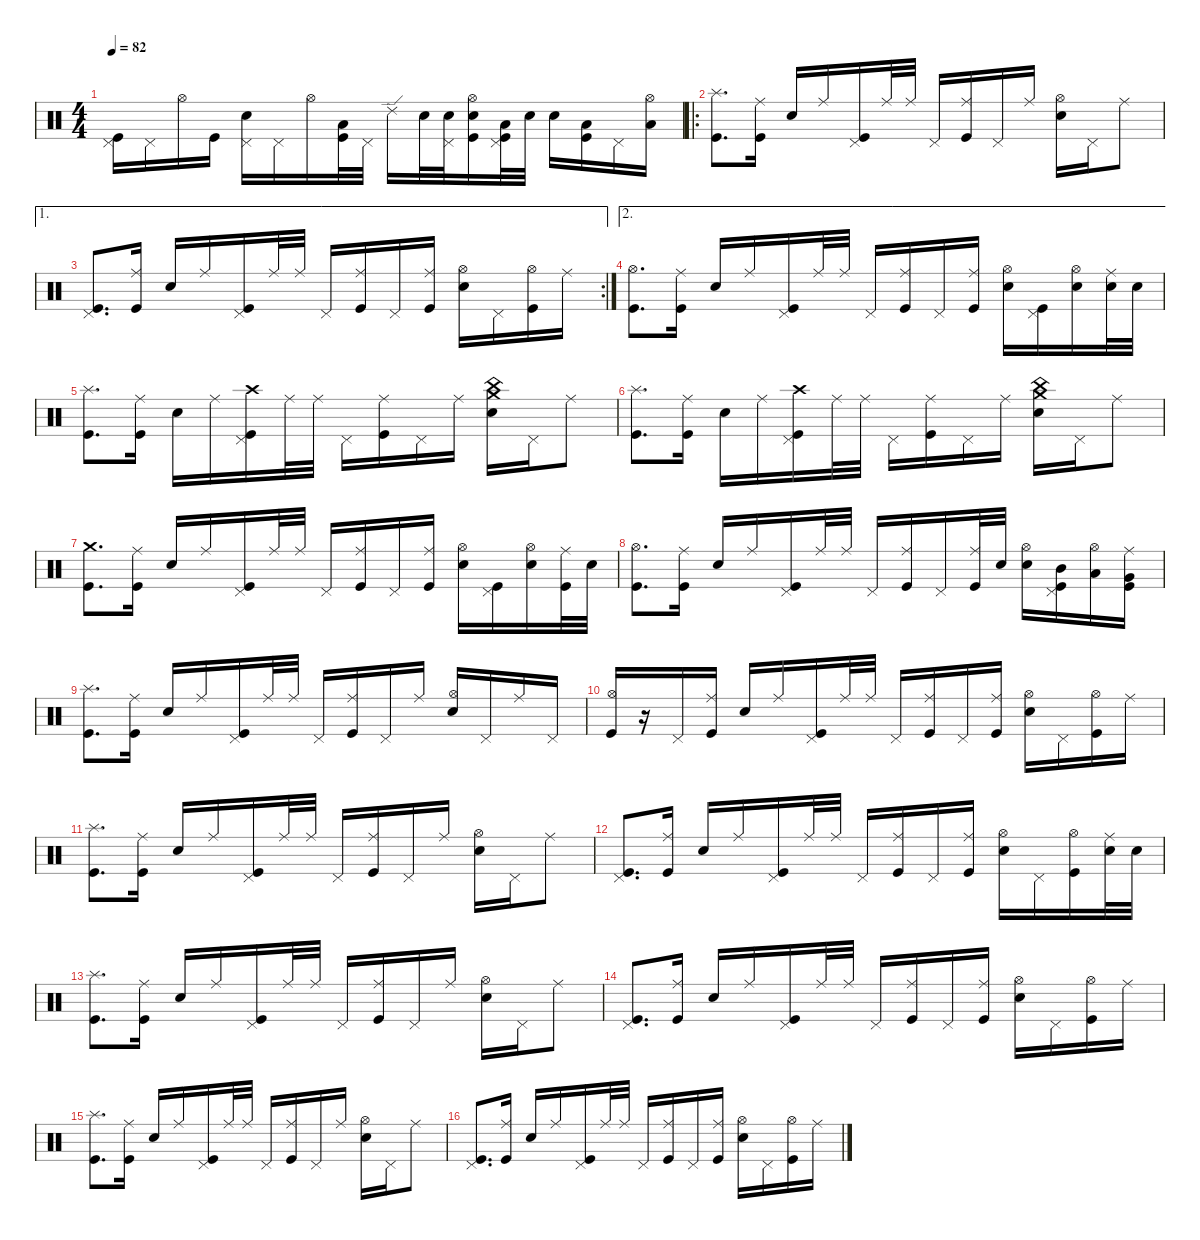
\defaultSystemsLayout 4
\hideDynamics
\bracketExtendMode nobrackets
\singleTrackTrackNamePolicy hidden
\multiTrackTrackNamePolicy hidden
\firstSystemTrackNameMode fullname
\firstSystemTrackNameOrientation horizontal
\otherSystemsTrackNameOrientation horizontal
\track ("Drums" "drm.") {instrument percussion}
\staff {score}
\articulation defaults
\ts (4 4)
\tempo 82
\clef neutral
\ks c
("Pedal Hi-Hat (hit)" "Kick (hit)").16{dy f beam Down} "Pedal Hi-Hat (hit)".16{beam Down} "Hi-Hat (open)".16{beam Down} "Kick (hit)".16{beam Down} ("Pedal Hi-Hat (hit)" "Snare (hit) 2").16{beam Down} "Pedal Hi-Hat (hit)".16{beam Down} "Hi-Hat (open)".16{beam Down} ("Low Tom (hit)" "Kick (hit)").32{dy mf beam Down} "Pedal Hi-Hat (hit)".32{dy p beam Down} "Ride (edge) 2".16{dy f beam Down} "Snare (hit) 2".32{dy mp beam Down} ("Pedal Hi-Hat (hit)" "Snare (hit) 2").32{dy f beam Down} ("Hi-Hat (open)" "Snare (hit) 2" "Kick (hit)").16{beam Down} ("Pedal Hi-Hat (hit)" "Low Tom (hit)" "Kick (hit)").32{beam Down} "Snare (hit) 2".32{dy p beam Down} "Snare (hit) 2".16{dy f beam Down} ("Low Tom (hit)" "Kick (hit)").16{beam Down} "Pedal Hi-Hat (hit)".16{beam Down} ("Hi-Hat (open)" "Low Tom (hit)").16{beam Down} |
\ro
("Splash (hit)" "Kick (hit)").8{d beam Down} ("Ride (middle)" "Kick (hit)").16{beam Down} "Snare (hit) 2".16{beam Up} "Ride (middle)".16{beam Up} ("Pedal Hi-Hat (hit)" "Kick (hit)").16{beam Up} "Ride (middle)".32{dy mp beam Up} "Ride (middle)".32{dy mf beam Up} "Pedal Hi-Hat (hit)".16{dy f beam Up} ("Ride (middle)" "Kick (hit)").16{beam Up} "Pedal Hi-Hat (hit)".16{beam Up} "Ride (middle)".16{beam Up} ("Hi-Hat (open)" "Snare (hit) 2").16{beam Down} "Pedal Hi-Hat (hit)".16{beam Down} "Ride (middle)".8{beam Down} |
\ae 1
\rc 2
("Pedal Hi-Hat (hit)" "Kick (hit)").8{d beam Up} ("Ride (middle)" "Kick (hit)").16{beam Up} "Snare (hit) 2".16{beam Up} "Ride (middle)".16{beam Up} ("Pedal Hi-Hat (hit)" "Kick (hit)").16{beam Up} "Ride (middle)".32{dy mp beam Up} "Ride (middle)".32{dy mf beam Up} "Pedal Hi-Hat (hit)".16{dy f beam Up} ("Ride (middle)" "Kick (hit)").16{beam Up} "Pedal Hi-Hat (hit)".16{beam Up} ("Ride (middle)" "Kick (hit)").16{beam Up} ("Hi-Hat (open)" "Snare (hit) 2").16{beam Down} "Pedal Hi-Hat (hit)".16{beam Down} ("Hi-Hat (open)" "Kick (hit)").16{beam Down} "Ride (middle)".16{beam Down} |
\ae 2
("Hi-Hat (open)" "Kick (hit)").8{d beam Down} ("Ride (middle)" "Kick (hit)").16{beam Down} "Snare (hit) 2".16{beam Up} "Ride (middle)".16{beam Up} ("Pedal Hi-Hat (hit)" "Kick (hit)").16{beam Up} "Ride (middle)".32{dy mp beam Up} "Ride (middle)".32{dy mf beam Up} "Pedal Hi-Hat (hit)".16{dy f beam Up} ("Ride (middle)" "Kick (hit)").16{beam Up} "Pedal Hi-Hat (hit)".16{beam Up} ("Ride (middle)" "Kick (hit)").16{beam Up} ("Hi-Hat (open)" "Snare (hit) 2").16{beam Down} ("Pedal Hi-Hat (hit)" "Kick (hit)").16{beam Down} ("Hi-Hat (open)" "Snare (hit) 2").16{beam Down} ("Ride (middle)" "Snare (hit) 2").32{beam Down} "Snare (hit) 2".32{beam Down} |
("Splash (hit)" "Kick (hit)").8{d beam Down} ("Ride (middle)" "Kick (hit)").16{beam Down} "Snare (hit) 2".16{beam Down} "Ride (middle)".16{beam Down} ("Crash high (hit)" "Pedal Hi-Hat (hit)" "Kick (hit)").16{beam Down} "Ride (middle)".32{dy mp beam Down} "Ride (middle)".32{dy mf beam Down} "Pedal Hi-Hat (hit)".16{dy f beam Down} ("Ride (middle)" "Kick (hit)").16{beam Down} "Pedal Hi-Hat (hit)".16{beam Down} "Ride (middle)".16{beam Down} ("Crash medium (hit)" "China (hit)" "Snare (hit) 2").16{beam Down} "Pedal Hi-Hat (hit)".16{beam Down} "Ride (middle)".8{beam Down} |
("Splash (hit)" "Kick (hit)").8{d beam Down} ("Ride (middle)" "Kick (hit)").16{beam Down} "Snare (hit) 2".16{beam Down} "Ride (middle)".16{beam Down} ("Crash high (hit)" "Pedal Hi-Hat (hit)" "Kick (hit)").16{beam Down} "Ride (middle)".32{dy mp beam Down} "Ride (middle)".32{dy mf beam Down} "Pedal Hi-Hat (hit)".16{dy f beam Down} ("Ride (middle)" "Kick (hit)").16{beam Down} "Pedal Hi-Hat (hit)".16{beam Down} "Ride (middle)".16{beam Down} ("Crash medium (hit)" "China (hit)" "Snare (hit) 2").16{beam Down} "Pedal Hi-Hat (hit)".16{beam Down} "Ride (middle)".8{beam Down} |
("Crash medium (hit)" "Kick (hit)").8{d beam Down} ("Ride (middle)" "Kick (hit)").16{beam Down} "Snare (hit) 2".16{beam Up} "Ride (middle)".16{beam Up} ("Pedal Hi-Hat (hit)" "Kick (hit)").16{beam Up} "Ride (middle)".32{dy mp beam Up} "Ride (middle)".32{dy mf beam Up} "Pedal Hi-Hat (hit)".16{dy f beam Up} ("Ride (middle)" "Kick (hit)").16{beam Up} "Pedal Hi-Hat (hit)".16{beam Up} ("Ride (middle)" "Kick (hit)").16{beam Up} ("Hi-Hat (open)" "Snare (hit) 2").16{beam Down} ("Pedal Hi-Hat (hit)" "Kick (hit)").16{beam Down} ("Hi-Hat (open)" "Snare (hit) 2").16{beam Down} ("Ride (middle)" "Kick (hit)").32{beam Down} "Snare (hit) 2".32{beam Down} |
("Hi-Hat (open)" "Kick (hit)").8{d beam Down} ("Ride (middle)" "Kick (hit)").16{beam Down} "Snare (hit) 2".16{beam Up} "Ride (middle)".16{beam Up} ("Pedal Hi-Hat (hit)" "Kick (hit)").16{beam Up} "Ride (middle)".32{dy mp beam Up} "Ride (middle)".32{dy mf beam Up} "Pedal Hi-Hat (hit)".16{dy f beam Up} ("Ride (middle)" "Kick (hit)").16{beam Up} "Pedal Hi-Hat (hit)".16{beam Up} ("Ride (middle)" "Kick (hit)").32{beam Up} "Snare (hit) 2".32{beam Up} ("Hi-Hat (open)" "Snare (hit) 2").16{beam Down} ("Pedal Hi-Hat (hit)" "Mid Tom (hit)" "Kick (hit)").16{beam Down} ("Hi-Hat (open)" "Low Tom (hit)").16{beam Down} ("Ride (middle)" "Very Low Tom (hit)" "Kick (hit)").16{beam Down} |
("Splash (hit)" "Kick (hit)").8{d beam Down} ("Ride (middle)" "Kick (hit)").16{beam Down} "Snare (hit) 2".16{beam Up} "Ride (middle)".16{beam Up} ("Pedal Hi-Hat (hit)" "Kick (hit)").16{beam Up} "Ride (middle)".32{dy mp beam Up} "Ride (middle)".32{dy mf beam Up} "Pedal Hi-Hat (hit)".16{dy f beam Up} ("Ride (middle)" "Kick (hit)").16{beam Up} "Pedal Hi-Hat (hit)".16{beam Up} "Ride (middle)".16{beam Up} ("Hi-Hat (open)" "Snare (hit) 2").16{beam Up} "Pedal Hi-Hat (hit)".16{beam Up} "Ride (middle)".16{beam Up} "Pedal Hi-Hat (hit)".16{beam Up} |
("Hi-Hat (open)" "Kick (hit)").16{beam Up} r.16{beam Up} "Pedal Hi-Hat (hit)".16{beam Up} ("Ride (middle)" "Kick (hit)").16{beam Up} "Snare (hit) 2".16{beam Up} "Ride (middle)".16{beam Up} ("Pedal Hi-Hat (hit)" "Kick (hit)").16{beam Up} "Ride (middle)".32{dy mp beam Up} "Ride (middle)".32{dy mf beam Up} "Pedal Hi-Hat (hit)".16{dy f beam Up} ("Ride (middle)" "Kick (hit)").16{beam Up} "Pedal Hi-Hat (hit)".16{beam Up} ("Ride (middle)" "Kick (hit)").16{beam Up} ("Hi-Hat (open)" "Snare (hit) 2").16{beam Down} "Pedal Hi-Hat (hit)".16{beam Down} ("Hi-Hat (open)" "Kick (hit)").16{beam Down} "Ride (middle)".16{beam Down} |
("Splash (hit)" "Kick (hit)").8{d beam Down} ("Ride (middle)" "Kick (hit)").16{beam Down} "Snare (hit) 2".16{beam Up} "Ride (middle)".16{beam Up} ("Pedal Hi-Hat (hit)" "Kick (hit)").16{beam Up} "Ride (middle)".32{dy mp beam Up} "Ride (middle)".32{dy mf beam Up} "Pedal Hi-Hat (hit)".16{dy f beam Up} ("Ride (middle)" "Kick (hit)").16{beam Up} "Pedal Hi-Hat (hit)".16{beam Up} "Ride (middle)".16{beam Up} ("Hi-Hat (open)" "Snare (hit) 2").16{beam Down} "Pedal Hi-Hat (hit)".16{beam Down} "Ride (middle)".8{beam Down} |
("Pedal Hi-Hat (hit)" "Kick (hit)").8{d beam Up} ("Ride (middle)" "Kick (hit)").16{beam Up} "Snare (hit) 2".16{beam Up} "Ride (middle)".16{beam Up} ("Pedal Hi-Hat (hit)" "Kick (hit)").16{beam Up} "Ride (middle)".32{dy mp beam Up} "Ride (middle)".32{dy mf beam Up} "Pedal Hi-Hat (hit)".16{dy f beam Up} ("Ride (middle)" "Kick (hit)").16{beam Up} "Pedal Hi-Hat (hit)".16{beam Up} ("Ride (middle)" "Kick (hit)").16{beam Up} ("Hi-Hat (open)" "Snare (hit) 2").16{beam Down} "Pedal Hi-Hat (hit)".16{beam Down} ("Hi-Hat (open)" "Kick (hit)").16{beam Down} ("Ride (middle)" "Snare (hit) 2").32{beam Down} "Snare (hit) 2".32{beam Down} |
("Splash (hit)" "Kick (hit)").8{d beam Down} ("Ride (middle)" "Kick (hit)").16{beam Down} "Snare (hit) 2".16{beam Up} "Ride (middle)".16{beam Up} ("Pedal Hi-Hat (hit)" "Kick (hit)").16{beam Up} "Ride (middle)".32{dy mp beam Up} "Ride (middle)".32{dy mf beam Up} "Pedal Hi-Hat (hit)".16{dy f beam Up} ("Ride (middle)" "Kick (hit)").16{beam Up} "Pedal Hi-Hat (hit)".16{beam Up} "Ride (middle)".16{beam Up} ("Hi-Hat (open)" "Snare (hit) 2").16{beam Down} "Pedal Hi-Hat (hit)".16{beam Down} "Ride (middle)".8{beam Down} |
("Pedal Hi-Hat (hit)" "Kick (hit)").8{d beam Up} ("Ride (middle)" "Kick (hit)").16{beam Up} "Snare (hit) 2".16{beam Up} "Ride (middle)".16{beam Up} ("Pedal Hi-Hat (hit)" "Kick (hit)").16{beam Up} "Ride (middle)".32{dy mp beam Up} "Ride (middle)".32{dy mf beam Up} "Pedal Hi-Hat (hit)".16{dy f beam Up} ("Ride (middle)" "Kick (hit)").16{beam Up} "Pedal Hi-Hat (hit)".16{beam Up} ("Ride (middle)" "Kick (hit)").16{beam Up} ("Hi-Hat (open)" "Snare (hit) 2").16{beam Down} "Pedal Hi-Hat (hit)".16{beam Down} ("Hi-Hat (open)" "Kick (hit)").16{beam Down} "Ride (middle)".16{beam Down} |
("Splash (hit)" "Kick (hit)").8{d beam Down} ("Ride (middle)" "Kick (hit)").16{beam Down} "Snare (hit) 2".16{beam Up} "Ride (middle)".16{beam Up} ("Pedal Hi-Hat (hit)" "Kick (hit)").16{beam Up} "Ride (middle)".32{dy mp beam Up} "Ride (middle)".32{dy mf beam Up} "Pedal Hi-Hat (hit)".16{dy f beam Up} ("Ride (middle)" "Kick (hit)").16{beam Up} "Pedal Hi-Hat (hit)".16{beam Up} "Ride (middle)".16{beam Up} ("Hi-Hat (open)" "Snare (hit) 2").16{beam Down} "Pedal Hi-Hat (hit)".16{beam Down} "Ride (middle)".8{beam Down} |
("Pedal Hi-Hat (hit)" "Kick (hit)").8{d beam Up} ("Ride (middle)" "Kick (hit)").16{beam Up} "Snare (hit) 2".16{beam Up} "Ride (middle)".16{beam Up} ("Pedal Hi-Hat (hit)" "Kick (hit)").16{beam Up} "Ride (middle)".32{dy mp beam Up} "Ride (middle)".32{dy mf beam Up} "Pedal Hi-Hat (hit)".16{dy f beam Up} ("Ride (middle)" "Kick (hit)").16{beam Up} "Pedal Hi-Hat (hit)".16{beam Up} ("Ride (middle)" "Kick (hit)").16{beam Up} ("Hi-Hat (open)" "Snare (hit) 2").16{beam Down} "Pedal Hi-Hat (hit)".16{beam Down} ("Hi-Hat (open)" "Kick (hit)").16{beam Down} "Ride (middle)".16{beam Down}
